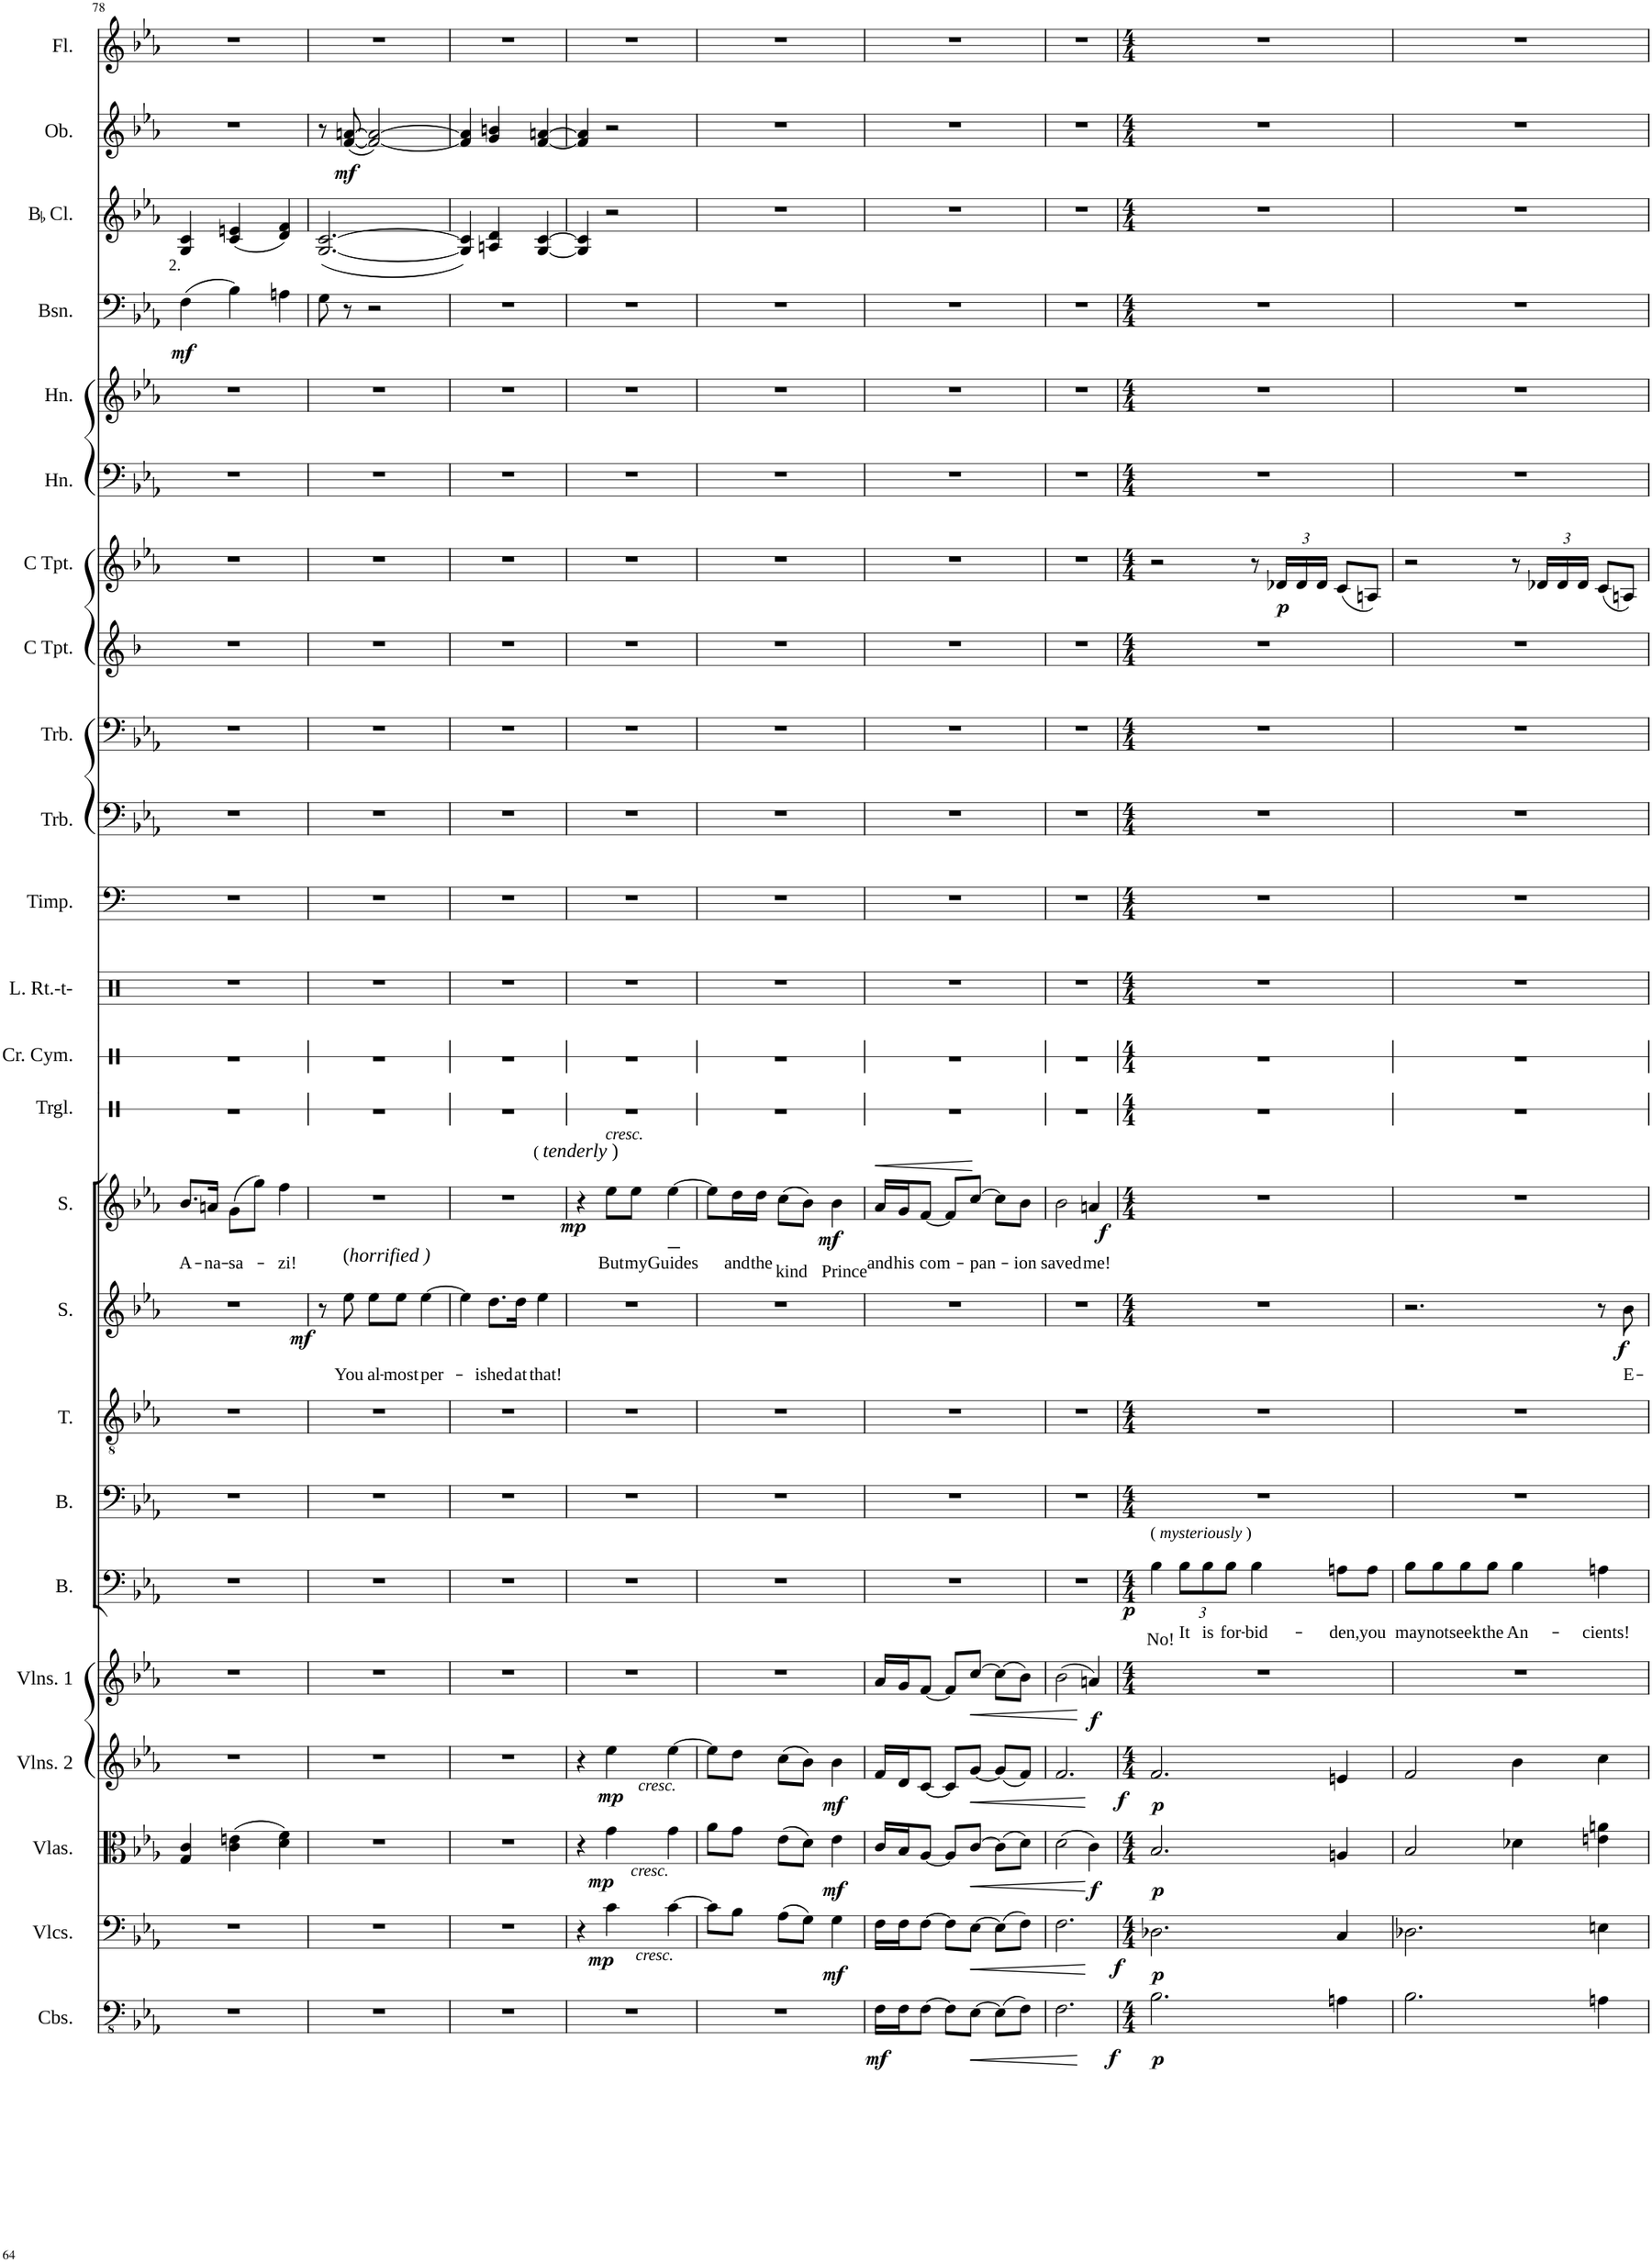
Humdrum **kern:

**kern	**dynam	**kern	**dynam	**kern	**dynam	**kern	**dynam	**kern	**dynam	**kern	**text	**dynam	**kern	**kern	**kern	**text	**dynam	**kern	**text	**dynam	**kern	**dynam	**kern	**kern	**kern	**kern	**kern	**kern	**kern	**dynam	**kern	**kern	**kern	**dynam	**kern	**kern	**dynam	**kern
*part24	*part24	*part23	*part23	*part22	*part22	*part21	*part21	*part20	*part20	*part19	*part19	*part19	*part18	*part17	*part16	*part16	*part16	*part15	*part15	*part15	*part14	*part14	*part13	*part12	*part11	*part10	*part9	*part8	*part7	*part7	*part6	*part5	*part4	*part4	*part3	*part2	*part2	*part1
*staff24	*staff24	*staff23	*staff23	*staff22	*staff22	*staff21	*staff21	*staff20	*staff20	*staff19	*staff19	*staff19	*staff18	*staff17	*staff16	*staff16	*staff16	*staff15	*staff15	*staff15	*staff14	*staff14	*staff13	*staff12	*staff11	*staff10	*staff9	*staff8	*staff7	*staff7	*staff6	*staff5	*staff4	*staff4	*staff3	*staff2	*staff2	*staff1
*I"Contrabasses	*	*I"Violoncellos	*	*I"Violas	*	*I"Violins 2	*	*I"Violins 1	*	*I"Bass	*	*	*I"Bass	*I"Tenor	*I"Soprano	*	*	*I"Soprano	*	*	*I"Triangle	*	*I"Crash Cymbal	*I"Low Roto-toms	*I"Timpani	*I"Trombone	*I"Trombone	*I"C Trumpet	*I"C Trumpet	*	*I"Horn	*I"Horn	*I"Bassoon	*	*I"BaccidentalFlat Clarinet	*I"Oboe	*	*I"Flute
*I'Cbs.	*	*I'Vlcs.	*	*I'Vlas.	*	*I'Vlns. 2	*	*I'Vlns. 1	*	*I'B.	*	*	*I'B.	*I'T.	*I'S.	*	*	*I'S.	*	*	*I'Trgl.	*	*I'Cr. Cym.	*I'L. Rt.-t-	*I'Timp.	*I'Trb.	*I'Trb.	*I'C Tpt.	*I'C Tpt.	*	*I'Hn.	*I'Hn.	*I'Bsn.	*	*I'BaccidentalFlat Cl.	*I'Ob.	*	*I'Fl.
!!LO:PB:g=z
*clefFv4	*	*clefF4	*	*clefC3	*	*clefG2	*	*clefG2	*	*clefF4	*	*	*clefF4	*clefGv2	*clefG2	*	*	*clefG2	*	*	*clefX	*	*clefX	*clefX	*clefF4	*clefF4	*clefF4	*clefG2	*clefG2	*	*clefF4	*clefG2	*clefF4	*	*clefG2	*clefG2	*	*clefG2
*	*	*	*	*	*	*	*	*	*	*	*	*	*	*	*	*	*	*	*	*	*	*	*	*	*	*	*	*	*	*	*ITrd4c7	*ITrd4c7	*	*	*ITrd1c2	*	*	*
*k[b-e-a-]	*	*k[b-e-a-]	*	*k[b-e-a-]	*	*k[b-e-a-]	*	*k[b-e-a-]	*	*k[b-e-a-]	*	*	*k[b-e-a-]	*k[b-e-a-]	*k[b-e-a-]	*	*	*k[b-e-a-]	*	*	*k[]	*	*k[]	*k[b-]	*k[]	*k[b-e-a-]	*k[b-e-a-]	*k[b-]	*k[b-e-a-]	*	*k[b-e-a-]	*k[b-e-a-]	*k[b-e-a-]	*	*k[b-e-a-]	*k[b-e-a-]	*	*k[b-e-a-]
*M3/4	*	*M3/4	*	*M3/4	*	*M3/4	*	*M3/4	*	*M3/4	*	*	*M3/4	*M3/4	*M3/4	*	*	*M3/4	*	*	*M3/4	*	*M3/4	*M3/4	*M3/4	*M3/4	*M3/4	*M3/4	*M3/4	*	*M3/4	*M3/4	*M3/4	*	*M3/4	*M3/4	*	*M3/4
=78	=78	=78	=78	=78	=78	=78	=78	=78	=78	=78	=78	=78	=78	=78	=78	=78	=78	=78	=78	=78	=78	=78	=78	=78	=78	=78	=78	=78	=78	=78	=78	=78	=78	=78	=78	=78	=78	=78
!	!	!	!	!	!	!	!	!	!	!	!	!	!	!	!	!	!	!	!	!	!	!	!	!	!	!	!	!	!	!	!	!	!LO:TX:a:t=2.	!	!	!	!	!
!	!	!	!	!	!	!	!	!	!	!	!	!	!	!	!	!	!	!	!LO:LY:b	!	!	!	!	!	!	!	!	!	!	!	!	!	!	!LO:DY:b	!	!	!	!
2.r	.	2.r	.	4G/ 4c/	.	2.r	.	2.r	.	2.r	.	.	2.r	2.r	2.r	.	.	8.b-/L	A-	.	2.r	.	2.r	2.r	2.r	2.r	2.r	2.r	2.r	.	2.r	2.r	(4F\	mf	4G/ 4c/	2.r	.	2.r
!	!	!	!	!	!	!	!	!	!	!	!	!	!	!	!	!	!	!	!LO:LY:b	!	!	!	!	!	!	!	!	!	!	!	!	!	!	!	!	!	!	!
.	.	.	.	.	.	.	.	.	.	.	.	.	.	.	.	.	.	16an/Jk	-na-	.	.	.	.	.	.	.	.	.	.	.	.	.	.	.	.	.	.	.
!	!	!	!	!	!	!	!	!	!	!	!	!	!	!	!	!	!	!	!LO:LY:b	!	!	!	!	!	!	!	!	!	!	!	!	!	!	!	!	!	!	!
.	.	.	.	(4c\ 4en\	.	.	.	.	.	.	.	.	.	.	.	.	.	(8g\L	-sa-	.	.	.	.	.	.	.	.	.	.	.	.	.	4B-\)	.	(4c/ 4en/	.	.	.
.	.	.	.	.	.	.	.	.	.	.	.	.	.	.	.	.	.	8gg\J)	.	.	.	.	.	.	.	.	.	.	.	.	.	.	.	.	.	.	.	.
!	!	!	!	!	!	!	!	!	!	!	!	!	!	!	!	!	!	!	!LO:LY:b	!	!	!	!	!	!	!	!	!	!	!	!	!	!	!	!	!	!	!
.	.	.	.	4d\ 4f\)	.	.	.	.	.	.	.	.	.	.	.	.	.	4ff\	zi!	.	.	.	.	.	.	.	.	.	.	.	.	.	4An\	.	4d/ 4f/)	.	.	.
=79	=79	=79	=79	=79	=79	=79	=79	=79	=79	=79	=79	=79	=79	=79	=79	=79	=79	=79	=79	=79	=79	=79	=79	=79	=79	=79	=79	=79	=79	=79	=79	=79	=79	=79	=79	=79	=79	=79
2.r	.	2.r	.	2.r	.	2.r	.	2.r	.	2.r	.	.	2.r	2.r	8r	.	.	2.r	.	.	2.r	.	2.r	2.r	2.r	2.r	2.r	2.r	2.r	.	2.r	2.r	8G\	.	([2.G/ [2.c/	8r	.	2.r
!	!	!	!	!	!	!	!	!	!	!	!	!	!	!	!LO:TX:a:t=(	!	!	!	!	!	!	!	!	!	!	!	!	!	!	!	!	!	!	!	!	!	!	!
!	!	!	!	!	!	!	!	!	!	!	!	!	!	!	!LO:TX:a:i:t=horrified )	!	!	!	!	!	!	!	!	!	!	!	!	!	!	!	!	!	!	!	!	!	!	!
!	!	!	!	!	!	!	!	!	!	!	!	!	!	!	!	!LO:LY:b	!LO:DY:b	!	!	!	!	!	!	!	!	!	!	!	!	!	!	!	!	!	!	!	!LO:DY:b	!
.	.	.	.	.	.	.	.	.	.	.	.	.	.	.	8ee-\	You	mf	.	.	.	.	.	.	.	.	.	.	.	.	.	.	.	8r	.	.	([8f/ [8an/	mf	.
!	!	!	!	!	!	!	!	!	!	!	!	!	!	!	!	!LO:LY:b	!	!	!	!	!	!	!	!	!	!	!	!	!	!	!	!	!	!	!	!	!	!
.	.	.	.	.	.	.	.	.	.	.	.	.	.	.	8ee-\L	al-	.	.	.	.	.	.	.	.	.	.	.	.	.	.	.	.	2r	.	.	2f/_ 2a/_)	.	.
!	!	!	!	!	!	!	!	!	!	!	!	!	!	!	!	!LO:LY:b	!	!	!	!	!	!	!	!	!	!	!	!	!	!	!	!	!	!	!	!	!	!
.	.	.	.	.	.	.	.	.	.	.	.	.	.	.	8ee-\J	-most	.	.	.	.	.	.	.	.	.	.	.	.	.	.	.	.	.	.	.	.	.	.
!	!	!	!	!	!	!	!	!	!	!	!	!	!	!	!	!LO:LY:b	!	!	!	!	!	!	!	!	!	!	!	!	!	!	!	!	!	!	!	!	!	!
.	.	.	.	.	.	.	.	.	.	.	.	.	.	.	[4ee-\	per-	.	.	.	.	.	.	.	.	.	.	.	.	.	.	.	.	.	.	.	.	.	.
=80	=80	=80	=80	=80	=80	=80	=80	=80	=80	=80	=80	=80	=80	=80	=80	=80	=80	=80	=80	=80	=80	=80	=80	=80	=80	=80	=80	=80	=80	=80	=80	=80	=80	=80	=80	=80	=80	=80
!	!	!	!	!	!	!	!	!	!	!	!	!	!	!	!	!	!	!LO:TX:a:t=(	!	!	!	!	!	!	!	!	!	!	!	!	!	!	!	!	!	!	!	!
!	!	!	!	!	!	!	!	!	!	!	!	!	!	!	!	!	!	!LO:TX:a:i:t=tenderly	!	!	!	!	!	!	!	!	!	!	!	!	!	!	!	!	!	!	!	!
!	!	!	!	!	!	!	!	!	!	!	!	!	!	!	!	!	!	!LO:TX:a:t=)	!	!	!	!	!	!	!	!	!	!	!	!	!	!	!	!	!	!	!	!
2.r	.	2.r	.	2.r	.	2.r	.	2.r	.	2.r	.	.	2.r	2.r	4ee-\]	.	.	2.r	.	.	2.r	.	2.r	2.r	2.r	2.r	2.r	2.r	2.r	.	2.r	2.r	2.r	.	4G/] 4c/])	4f/] 4a/]	.	2.r
!	!	!	!	!	!	!	!	!	!	!	!	!	!	!	!	!LO:LY:b	!	!	!	!	!	!	!	!	!	!	!	!	!	!	!	!	!	!	!	!	!	!
.	.	.	.	.	.	.	.	.	.	.	.	.	.	.	8.dd\L	ished	.	.	.	.	.	.	.	.	.	.	.	.	.	.	.	.	.	.	4An/ 4d/	4g/ 4bn/	.	.
!	!	!	!	!	!	!	!	!	!	!	!	!	!	!	!	!LO:LY:b	!	!	!	!	!	!	!	!	!	!	!	!	!	!	!	!	!	!	!	!	!	!
.	.	.	.	.	.	.	.	.	.	.	.	.	.	.	16dd\Jk	at	.	.	.	.	.	.	.	.	.	.	.	.	.	.	.	.	.	.	.	.	.	.
!	!	!	!	!	!	!	!	!	!	!	!	!	!	!	!	!LO:LY:b	!	!	!	!	!	!	!	!	!	!	!	!	!	!	!	!	!	!	!	!	!	!
.	.	.	.	.	.	.	.	.	.	.	.	.	.	.	4ee-\	that!	.	.	.	.	.	.	.	.	.	.	.	.	.	.	.	.	.	.	[4G/ [4c/	[4f/ [4an/	.	.
=81	=81	=81	=81	=81	=81	=81	=81	=81	=81	=81	=81	=81	=81	=81	=81	=81	=81	=81	=81	=81	=81	=81	=81	=81	=81	=81	=81	=81	=81	=81	=81	=81	=81	=81	=81	=81	=81	=81
2.r	.	4r	.	4r	.	4r	.	2.r	.	2.r	.	.	2.r	2.r	2.r	.	.	4r	.	.	2.r	.	2.r	2.r	2.r	2.r	2.r	2.r	2.r	.	2.r	2.r	2.r	.	4G/] 4c/]	4f/] 4a/]	.	2.r
!	!	!	!	!	!	!	!	!	!	!	!	!	!	!	!	!	!	!LO:TX:a:i:t=cresc.	!	!	!	!	!	!	!	!	!	!	!	!	!	!	!	!	!	!	!	!
!	!	!	!	!	!	!LO:TX:b:i:t=cresc.	!	!	!	!	!	!	!	!	!	!	!	!	!	!	!	!	!	!	!	!	!	!	!	!	!	!	!	!	!	!	!	!
!	!	!	!	!LO:TX:b:i:t=cresc.	!	!	!	!	!	!	!	!	!	!	!	!	!	!	!	!	!	!	!	!	!	!	!	!	!	!	!	!	!	!	!	!	!	!
!	!	!LO:TX:b:i:t=cresc.	!	!	!	!	!	!	!	!	!	!	!	!	!	!	!	!	!	!	!	!	!	!	!	!	!	!	!	!	!	!	!	!	!	!	!	!
!	!	!	!LO:DY:b	!	!LO:DY:b	!	!LO:DY:b	!	!	!	!	!	!	!	!	!	!	!	!LO:LY:b	!LO:DY:b	!	!	!	!	!	!	!	!	!	!	!	!	!	!	!	!	!	!
.	.	4c\	mp	4g\	mp	4ee-\	mp	.	.	.	.	.	.	.	.	.	.	8ee-\L	But	mp	.	.	.	.	.	.	.	.	.	.	.	.	.	.	2r	2r	.	.
!	!	!	!	!	!	!	!	!	!	!	!	!	!	!	!	!	!	!	!LO:LY:b	!	!	!	!	!	!	!	!	!	!	!	!	!	!	!	!	!	!	!
.	.	.	.	.	.	.	.	.	.	.	.	.	.	.	.	.	.	8ee-\J	my	.	.	.	.	.	.	.	.	.	.	.	.	.	.	.	.	.	.	.
!	!	!	!	!	!	!	!	!	!	!	!	!	!	!	!	!	!	!	!LO:LY:b	!	!	!	!	!	!	!	!	!	!	!	!	!	!	!	!	!	!	!
.	.	[4c\	.	4g\	.	[4ee-\	.	.	.	.	.	.	.	.	.	.	.	[4ee-\	Guides	.	.	.	.	.	.	.	.	.	.	.	.	.	.	.	.	.	.	.
=82	=82	=82	=82	=82	=82	=82	=82	=82	=82	=82	=82	=82	=82	=82	=82	=82	=82	=82	=82	=82	=82	=82	=82	=82	=82	=82	=82	=82	=82	=82	=82	=82	=82	=82	=82	=82	=82	=82
2.r	.	8c\L]	.	8a-\L	.	8ee-\L]	.	2.r	.	2.r	.	.	2.r	2.r	2.r	.	.	8ee-\L]	.	.	2.r	.	2.r	2.r	2.r	2.r	2.r	2.r	2.r	.	2.r	2.r	2.r	.	2.r	2.r	.	2.r
!	!	!	!	!	!	!	!	!	!	!	!	!	!	!	!	!	!	!	!LO:LY:b	!	!	!	!	!	!	!	!	!	!	!	!	!	!	!	!	!	!	!
.	.	8B-\J	.	8g\J	.	8dd\J	.	.	.	.	.	.	.	.	.	.	.	16dd\L	and	.	.	.	.	.	.	.	.	.	.	.	.	.	.	.	.	.	.	.
!	!	!	!	!	!	!	!	!	!	!	!	!	!	!	!	!	!	!	!LO:LY:b	!	!	!	!	!	!	!	!	!	!	!	!	!	!	!	!	!	!	!
.	.	.	.	.	.	.	.	.	.	.	.	.	.	.	.	.	.	16dd\JJ	the	.	.	.	.	.	.	.	.	.	.	.	.	.	.	.	.	.	.	.
!	!	!	!	!	!	!	!	!	!	!	!	!	!	!	!	!	!	!	!LO:LY:b	!	!	!	!	!	!	!	!	!	!	!	!	!	!	!	!	!	!	!
.	.	(8A-\L	.	(8e-\L	.	(8cc\L	.	.	.	.	.	.	.	.	.	.	.	(8cc\L	kind	.	.	.	.	.	.	.	.	.	.	.	.	.	.	.	.	.	.	.
!	!	!	!	!	!	!	!	!	!	!	!	!	!	!	!	!	!	!	!LO:LY:b	!	!	!	!	!	!	!	!	!	!	!	!	!	!	!	!	!	!	!
.	.	8G\J)	.	8d\J)	.	8b-\J)	.	.	.	.	.	.	.	.	.	.	.	8b-\J)	Prince	.	.	.	.	.	.	.	.	.	.	.	.	.	.	.	.	.	.	.
!	!	!	!LO:DY:b	!	!LO:DY:b	!	!LO:DY:b	!	!	!	!	!	!	!	!	!	!	!	!	!LO:DY:b	!	!	!	!	!	!	!	!	!	!	!	!	!	!	!	!	!	!
.	.	4G\	mf	4e-\	mf	4b-\	mf	.	.	.	.	.	.	.	.	.	.	4b-\	.	mf	.	.	.	.	.	.	.	.	.	.	.	.	.	.	.	.	.	.
=83	=83	=83	=83	=83	=83	=83	=83	=83	=83	=83	=83	=83	=83	=83	=83	=83	=83	=83	=83	=83	=83	=83	=83	=83	=83	=83	=83	=83	=83	=83	=83	=83	=83	=83	=83	=83	=83	=83
!	!LO:DY:b	!	!	!	!	!	!	!	!	!	!	!	!	!	!	!	!	!	!LO:LY:b	!	!	!LO:HP:b	!	!	!	!	!	!	!	!	!	!	!	!	!	!	!	!
16FF\LL	mf	16F\LL	.	16c/LL	.	16f/LL	.	16a-/LL	.	2.r	.	.	2.r	2.r	2.r	.	.	16a-/LL	and	.	2.r	<	2.r	2.r	2.r	2.r	2.r	2.r	2.r	.	2.r	2.r	2.r	.	2.r	2.r	.	2.r
!	!	!	!	!	!	!	!	!	!	!	!	!	!	!	!	!	!	!	!LO:LY:b	!	!	!	!	!	!	!	!	!	!	!	!	!	!	!	!	!	!	!
16FF\J	.	16F\J	.	16B-/J	.	16d/J	.	16g/J	.	.	.	.	.	.	.	.	.	16g/J	his	.	.	.	.	.	.	.	.	.	.	.	.	.	.	.	.	.	.	.
!	!	!	!	!	!	!	!	!	!	!	!	!	!	!	!	!	!	!	!LO:LY:b	!	!	!	!	!	!	!	!	!	!	!	!	!	!	!	!	!	!	!
[8FF\J	.	[8F\J	.	[8A-/J	.	[8c/J	.	[8f/J	.	.	.	.	.	.	.	.	.	[8f/J	com-	.	.	.	.	.	.	.	.	.	.	.	.	.	.	.	.	.	.	.
8FF\L]	.	8F\L]	.	8A-/L]	.	8c/L]	.	8f/L]	.	.	.	.	.	.	.	.	.	8f/L]	.	.	.	.	.	.	.	.	.	.	.	.	.	.	.	.	.	.	.	.
!	!LO:HP:b	!	!LO:HP:b	!	!LO:HP:b	!	!LO:HP:b	!	!LO:HP:b	!	!	!	!	!	!	!	!	!	!LO:LY:b	!	!	!	!	!	!	!	!	!	!	!	!	!	!	!	!	!	!	!
[8EE-\J	<	[8E-\J	<	[8c/J	<	[8g/J	<	[8cc/J	<	.	.	.	.	.	.	.	.	[8cc/J	pan-	.	.	.	.	.	.	.	.	.	.	.	.	.	.	.	.	.	.	.
(8EE-\L]	.	(8E-\L]	.	(8c\L]	.	(8g/L]	.	(8cc\L]	.	.	.	.	.	.	.	.	.	8cc\L]	.	.	.	.	.	.	.	.	.	.	.	.	.	.	.	.	.	.	.	.
!	!	!	!	!	!	!	!	!	!	!	!	!	!	!	!	!	!	!	!LO:LY:b	!	!	!	!	!	!	!	!	!	!	!	!	!	!	!	!	!	!	!
8FF\J)	.	8F\J)	.	8d\J)	.	8f/J)	.	8b-\J)	.	.	.	.	.	.	.	.	.	8b-\J	ion	.	.	.	.	.	.	.	.	.	.	.	.	.	.	.	.	.	.	.
.	[	.	[	.	[	.	[	.	[	.	.	.	.	.	.	.	.	.	.	.	.	[	.	.	.	.	.	.	.	.	.	.	.	.	.	.	.	.
=84	=84	=84	=84	=84	=84	=84	=84	=84	=84	=84	=84	=84	=84	=84	=84	=84	=84	=84	=84	=84	=84	=84	=84	=84	=84	=84	=84	=84	=84	=84	=84	=84	=84	=84	=84	=84	=84	=84
!	!LO:DY:b	!	!LO:DY:b	!	!	!	!LO:DY:b	!	!	!	!	!	!	!	!	!	!	!	!LO:LY:b	!	!	!	!	!	!	!	!	!	!	!	!	!	!	!	!	!	!	!
2.FF\	f	2.F\	f	(2d\	.	2.f/	f	(2b-\	.	2.r	.	.	2.r	2.r	2.r	.	.	2b-\	saved	.	2.r	.	2.r	2.r	2.r	2.r	2.r	2.r	2.r	.	2.r	2.r	2.r	.	2.r	2.r	.	2.r
!	!	!	!	!	!LO:DY:b	!	!	!	!LO:DY:b	!	!	!	!	!	!	!	!	!	!LO:LY:b	!LO:DY:b	!	!	!	!	!	!	!	!	!	!	!	!	!	!	!	!	!	!
.	.	.	.	4c\)	f	.	.	4an/)	f	.	.	.	.	.	.	.	.	4an/	me!	f	.	.	.	.	.	.	.	.	.	.	.	.	.	.	.	.	.	.
=85	=85	=85	=85	=85	=85	=85	=85	=85	=85	=85	=85	=85	=85	=85	=85	=85	=85	=85	=85	=85	=85	=85	=85	=85	=85	=85	=85	=85	=85	=85	=85	=85	=85	=85	=85	=85	=85	=85
*M4/4	*	*M4/4	*	*M4/4	*	*M4/4	*	*M4/4	*	*M4/4	*	*	*M4/4	*M4/4	*M4/4	*	*	*M4/4	*	*	*M4/4	*	*M4/4	*M4/4	*M4/4	*M4/4	*M4/4	*M4/4	*M4/4	*	*M4/4	*M4/4	*M4/4	*	*M4/4	*M4/4	*	*M4/4
!	!	!	!	!	!	!	!	!	!	!LO:TX:a:t=(	!	!	!	!	!	!	!	!	!	!	!	!	!	!	!	!	!	!	!	!	!	!	!	!	!	!	!	!
!	!	!	!	!	!	!	!	!	!	!LO:TX:a:i:t=mysteriously	!	!	!	!	!	!	!	!	!	!	!	!	!	!	!	!	!	!	!	!	!	!	!	!	!	!	!	!
!	!	!	!	!	!	!	!	!	!	!LO:TX:a:t=)	!	!	!	!	!	!	!	!	!	!	!	!	!	!	!	!	!	!	!	!	!	!	!	!	!	!	!	!
!	!LO:DY:b	!	!LO:DY:b	!	!LO:DY:b	!	!LO:DY:b	!	!	!	!LO:LY:b	!LO:DY:b	!	!	!	!	!	!	!	!	!	!	!	!	!	!	!	!	!	!	!	!	!	!	!	!	!	!
2.BB-\	p	2.D-X\	p	2.B-/	p	2.f/	p	1r	.	4B-\	No!	p	1r	1r	1r	.	.	1r	.	.	1r	.	1r	1r	1r	1r	1r	1r	2r	.	1r	1r	1r	.	1r	1r	.	1r
*	*	*	*	*	*	*	*	*	*	*Xbrackettup	*	*	*	*	*	*	*	*	*	*	*	*	*	*	*	*	*	*	*	*	*	*	*	*	*	*	*	*
!	!	!	!	!	!	!	!	!	!	!	!LO:LY:b	!	!	!	!	!	!	!	!	!	!	!	!	!	!	!	!	!	!	!	!	!	!	!	!	!	!	!
.	.	.	.	.	.	.	.	.	.	12B-\L	It	.	.	.	.	.	.	.	.	.	.	.	.	.	.	.	.	.	.	.	.	.	.	.	.	.	.	.
!	!	!	!	!	!	!	!	!	!	!	!LO:LY:b	!	!	!	!	!	!	!	!	!	!	!	!	!	!	!	!	!	!	!	!	!	!	!	!	!	!	!
.	.	.	.	.	.	.	.	.	.	12B-\	is	.	.	.	.	.	.	.	.	.	.	.	.	.	.	.	.	.	.	.	.	.	.	.	.	.	.	.
!	!	!	!	!	!	!	!	!	!	!	!LO:LY:b	!	!	!	!	!	!	!	!	!	!	!	!	!	!	!	!	!	!	!	!	!	!	!	!	!	!	!
.	.	.	.	.	.	.	.	.	.	12B-\J	for-	.	.	.	.	.	.	.	.	.	.	.	.	.	.	.	.	.	.	.	.	.	.	.	.	.	.	.
!	!	!	!	!	!	!	!	!	!	!	!LO:LY:b	!	!	!	!	!	!	!	!	!	!	!	!	!	!	!	!	!	!	!	!	!	!	!	!	!	!	!
.	.	.	.	.	.	.	.	.	.	4B-\	-bid-	.	.	.	.	.	.	.	.	.	.	.	.	.	.	.	.	.	8r	.	.	.	.	.	.	.	.	.
*	*	*	*	*	*	*	*	*	*	*	*	*	*	*	*	*	*	*	*	*	*	*	*	*	*	*	*	*	*Xbrackettup	*	*	*	*	*	*	*	*	*
!	!	!	!	!	!	!	!	!	!	!	!	!	!	!	!	!	!	!	!	!	!	!	!	!	!	!	!	!	!	!LO:DY:b	!	!	!	!	!	!	!	!
.	.	.	.	.	.	.	.	.	.	.	.	.	.	.	.	.	.	.	.	.	.	.	.	.	.	.	.	.	24d-X/LL	p	.	.	.	.	.	.	.	.
.	.	.	.	.	.	.	.	.	.	.	.	.	.	.	.	.	.	.	.	.	.	.	.	.	.	.	.	.	24d-/	.	.	.	.	.	.	.	.	.
.	.	.	.	.	.	.	.	.	.	.	.	.	.	.	.	.	.	.	.	.	.	.	.	.	.	.	.	.	24d-/JJ	.	.	.	.	.	.	.	.	.
!	!	!	!	!	!	!	!	!	!	!	!LO:LY:b	!	!	!	!	!	!	!	!	!	!	!	!	!	!	!	!	!	!	!	!	!	!	!	!	!	!	!
4AAn\	.	4C/	.	4An/	.	4en/	.	.	.	8An\L	-den,	.	.	.	.	.	.	.	.	.	.	.	.	.	.	.	.	.	(8c/L	.	.	.	.	.	.	.	.	.
!	!	!	!	!	!	!	!	!	!	!	!LO:LY:b	!	!	!	!	!	!	!	!	!	!	!	!	!	!	!	!	!	!	!	!	!	!	!	!	!	!	!
.	.	.	.	.	.	.	.	.	.	8A\J	you	.	.	.	.	.	.	.	.	.	.	.	.	.	.	.	.	.	8An/J)	.	.	.	.	.	.	.	.	.
=86	=86	=86	=86	=86	=86	=86	=86	=86	=86	=86	=86	=86	=86	=86	=86	=86	=86	=86	=86	=86	=86	=86	=86	=86	=86	=86	=86	=86	=86	=86	=86	=86	=86	=86	=86	=86	=86	=86
!	!	!	!	!	!	!	!	!	!	!	!LO:LY:b	!	!	!	!	!	!	!	!	!	!	!	!	!	!	!	!	!	!	!	!	!	!	!	!	!	!	!
2.BB-\	.	2.D-X\	.	2B-/	.	2f/	.	1r	.	8B-\L	may	.	1r	1r	2.r	.	.	1r	.	.	1r	.	1r	1r	1r	1r	1r	1r	2r	.	1r	1r	1r	.	1r	1r	.	1r
!	!	!	!	!	!	!	!	!	!	!	!LO:LY:b	!	!	!	!	!	!	!	!	!	!	!	!	!	!	!	!	!	!	!	!	!	!	!	!	!	!	!
.	.	.	.	.	.	.	.	.	.	8B-\	not	.	.	.	.	.	.	.	.	.	.	.	.	.	.	.	.	.	.	.	.	.	.	.	.	.	.	.
!	!	!	!	!	!	!	!	!	!	!	!LO:LY:b	!	!	!	!	!	!	!	!	!	!	!	!	!	!	!	!	!	!	!	!	!	!	!	!	!	!	!
.	.	.	.	.	.	.	.	.	.	8B-\	seek	.	.	.	.	.	.	.	.	.	.	.	.	.	.	.	.	.	.	.	.	.	.	.	.	.	.	.
!	!	!	!	!	!	!	!	!	!	!	!LO:LY:b	!	!	!	!	!	!	!	!	!	!	!	!	!	!	!	!	!	!	!	!	!	!	!	!	!	!	!
.	.	.	.	.	.	.	.	.	.	8B-\J	the	.	.	.	.	.	.	.	.	.	.	.	.	.	.	.	.	.	.	.	.	.	.	.	.	.	.	.
!	!	!	!	!	!	!	!	!	!	!	!LO:LY:b	!	!	!	!	!	!	!	!	!	!	!	!	!	!	!	!	!	!	!	!	!	!	!	!	!	!	!
.	.	.	.	4d-X\	.	4b-\	.	.	.	4B-\	An-	.	.	.	.	.	.	.	.	.	.	.	.	.	.	.	.	.	8r	.	.	.	.	.	.	.	.	.
.	.	.	.	.	.	.	.	.	.	.	.	.	.	.	.	.	.	.	.	.	.	.	.	.	.	.	.	.	24d-X/LL	.	.	.	.	.	.	.	.	.
.	.	.	.	.	.	.	.	.	.	.	.	.	.	.	.	.	.	.	.	.	.	.	.	.	.	.	.	.	24d-/	.	.	.	.	.	.	.	.	.
.	.	.	.	.	.	.	.	.	.	.	.	.	.	.	.	.	.	.	.	.	.	.	.	.	.	.	.	.	24d-/JJ	.	.	.	.	.	.	.	.	.
!	!	!	!	!	!	!	!	!	!	!	!LO:LY:b	!	!	!	!	!	!	!	!	!	!	!	!	!	!	!	!	!	!	!	!	!	!	!	!	!	!	!
4AAn\	.	4En\	.	4en\ 4an\	.	4cc\	.	.	.	4An\	-cients!	.	.	.	8r	.	.	.	.	.	.	.	.	.	.	.	.	.	(8c/L	.	.	.	.	.	.	.	.	.
!	!	!	!	!	!	!	!	!	!	!	!	!	!	!	!	!LO:LY:b	!LO:DY:b	!	!	!	!	!	!	!	!	!	!	!	!	!	!	!	!	!	!	!	!	!
.	.	.	.	.	.	.	.	.	.	.	.	.	.	.	8b-\	E-	f	.	.	.	.	.	.	.	.	.	.	.	8An/J)	.	.	.	.	.	.	.	.	.
=	=	=	=	=	=	=	=	=	=	=	=	=	=	=	=	=	=	=	=	=	=	=	=	=	=	=	=	=	=	=	=	=	=	=	=	=	=	=
*-	*-	*-	*-	*-	*-	*-	*-	*-	*-	*-	*-	*-	*-	*-	*-	*-	*-	*-	*-	*-	*-	*-	*-	*-	*-	*-	*-	*-	*-	*-	*-	*-	*-	*-	*-	*-	*-	*-
